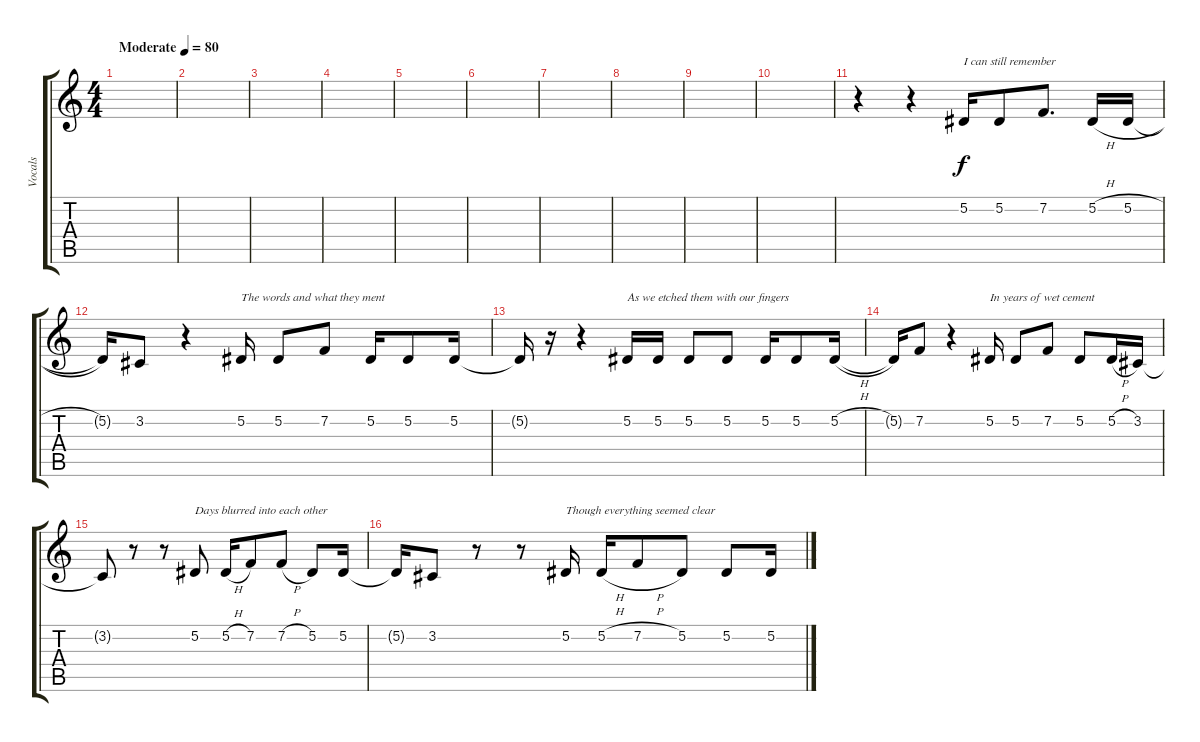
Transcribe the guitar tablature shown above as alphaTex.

\track ("Vocals" "Vocals") {instrument lead2sawtooth}
\staff {score tabs}
\tuning (Eb4 Bb3 Gb3 Db3 Ab2 Eb2) {hide}
\ts (4 4)
\tempo (80 "Moderate")
\clef g2
\ks c
|
|
|
|
|
|
|
|
|
|
r.4 r.4 5.2.16{txt "I can still remember"} 5.2.8 7.2.8{d} 5.2{h}.16 5.2{h}.16 |
5.2{t}.16 3.2.8 r.4 5.2.16{txt "The words and what they ment"} 5.2.8 7.2.8 5.2.16 5.2.8 5.2.16 |
5.2{t}.16 r.16 r.4 5.2.16{txt "As we etched them with our fingers"} 5.2.16 5.2.8 5.2.8 5.2.16 5.2.8 5.2{h}.16 |
5.2{t}.16 7.2.8 r.4 5.2.16{txt "In years of wet cement"} 5.2.8 7.2.8 5.2.8 5.2{h}.16 3.2.16 |
3.2{t}.8 r.8 r.8 5.2.8{txt "Days blurred into each other"} 5.2{h}.16 7.2.8 7.2{h}.8 5.2.8 5.2.16 |
5.2{t}.16 3.2.8 r.8 r.8 5.2.16{txt "Though everything seemed clear"} 5.2{h}.16 7.2{h}.8 5.2.8 5.2.8 5.2.16
